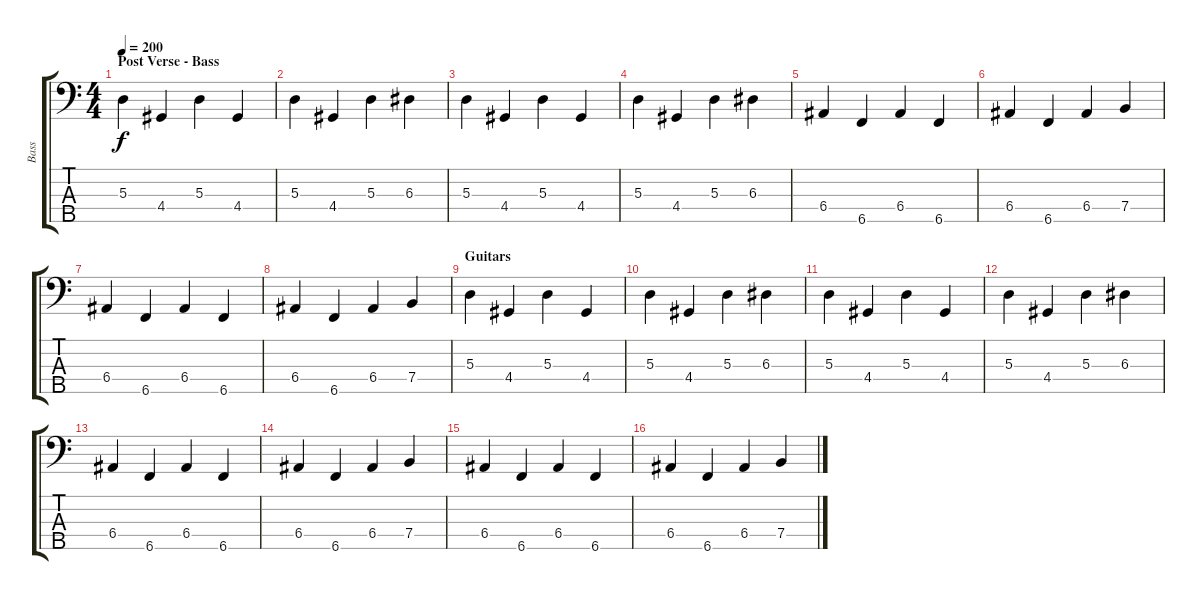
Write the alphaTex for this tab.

\track ("Bass" "Bass") {instrument electricbasspick}
\staff {score tabs}
\tuning (G2 D2 A1 E1 B0) {hide}
\ts (4 4)
\section ("" "Post Verse - Bass")
\tempo 200
\clef f4
\ks c
5.3.4{dy f} 4.4.4 5.3.4 4.4.4 |
5.3.4 4.4.4 5.3.4 6.3.4 |
5.3.4 4.4.4 5.3.4 4.4.4 |
5.3.4 4.4.4 5.3.4 6.3.4 |
6.4.4 6.5.4 6.4.4 6.5.4 |
6.4.4 6.5.4 6.4.4 7.4.4 |
6.4.4 6.5.4 6.4.4 6.5.4 |
6.4.4 6.5.4 6.4.4 7.4.4 |
\section ("" "Guitars")
5.3.4 4.4.4 5.3.4 4.4.4 |
5.3.4 4.4.4 5.3.4 6.3.4 |
5.3.4 4.4.4 5.3.4 4.4.4 |
5.3.4 4.4.4 5.3.4 6.3.4 |
6.4.4 6.5.4 6.4.4 6.5.4 |
6.4.4 6.5.4 6.4.4 7.4.4 |
6.4.4 6.5.4 6.4.4 6.5.4 |
6.4.4 6.5.4 6.4.4 7.4.4
